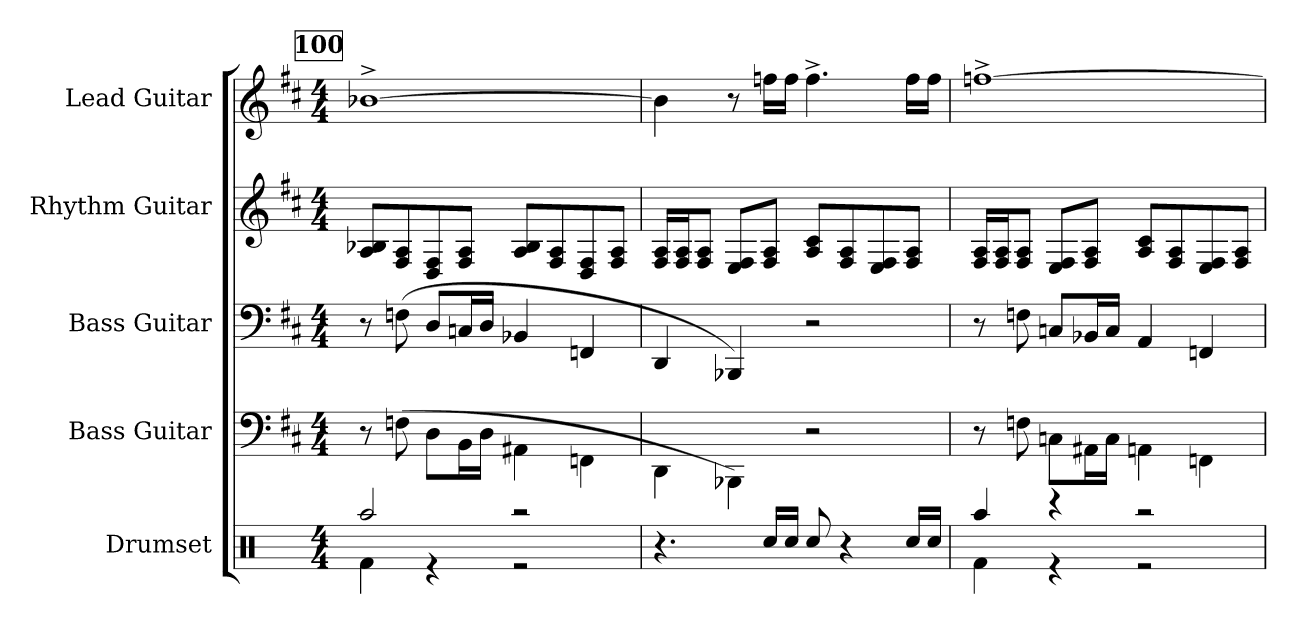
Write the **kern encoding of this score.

**kern	**kern	**kern	**kern	**kern
*part5	*part4	*part3	*part2	*part1
*staff5	*staff4	*staff3	*staff2	*staff1
*I"Drumset	*I"Bass Guitar	*I"Bass Guitar	*I"Rhythm Guitar	*I"Lead Guitar
*I'Drs.	*I'Bass	*I'Bass	*I'Rt.	*I'Ld.
*clefX	*	*clefF4	*clefG2	*clefG2
*k[]	*k[f#c#]	*k[f#c#]	*k[f#c#]	*k[f#c#]
*M4/4	*M4/4	*M4/4	*M4/4	*M4/4
!!LO:REH:place=s1:a:B:fs=14:t=100
=100	=100	=100	=100	=100
*^	*	*	*	*
2Raa/	4Rf\	8r	8r	8A/ 8B-X/L	[1b-X^
.	.	(8Fn\	(8Fn\	8F#/ 8A/	.
.	4r	8D\L	8D/L	8D/ 8F#/	.
.	.	16BB\L	16Cn/L	8F#/ 8A/J	.
.	.	16D\JJ	16D/JJ	.	.
2r	2r	4AA#\	4BB-X/	8A/ 8B-/L	.
.	.	.	.	8F#/ 8A/	.
.	.	4FF\	4FFn/	8D/ 8F#/	.
.	.	.	.	8F#/ 8A/J	.
*v	*v	*	*	*	*
=101	=101	=101	=101	=101
4.r	4DD\	4DD/	16F#/ 16A/LL	4b-\]
.	.	.	16F#/ 16A/J	.
.	.	.	8F#/ 8A/J	.
.	4BBB-X\)	4BBB-X/)	8E/ 8F#/L	8r
16Rcc/LL	.	.	8F#/ 8A/J	16ffn\LL
16Rcc/JJ	.	.	.	16ff\JJ
8Rcc/	2r	2r	8A/ 8c#/L	4.ff^\
4r	.	.	8F#/ 8A/	.
.	.	.	8E/ 8F#/	.
16Rcc/LL	.	.	8F#/ 8A/J	16ff\LL
16Rcc/JJ	.	.	.	16ff\JJ
!!LO:LB:g=z
=102	=102	=102	=102	=102
*^	*	*	*	*
4Raa/	4Rf\	8r	8r	16F#/ 16A/LL	[1ffn^
.	.	.	.	16F#/ 16A/J	.
.	.	8Fn\	8Fn\	8F#/ 8A/J	.
4r	4r	8C\L	8Cn/L	8E/ 8F#/L	.
.	.	16AA#\L	16BB-X/L	8F#/ 8A/J	.
.	.	16C\JJ	16C/JJ	.	.
2r	2r	4AA\	4AA/	8A/ 8c#/L	.
.	.	.	.	8F#/ 8A/	.
.	.	4FF\	4FFn/	8E/ 8F#/	.
.	.	.	.	8F#/ 8A/J	.
*v	*v	*	*	*	*
=	=	=	=	=
*-	*-	*-	*-	*-
